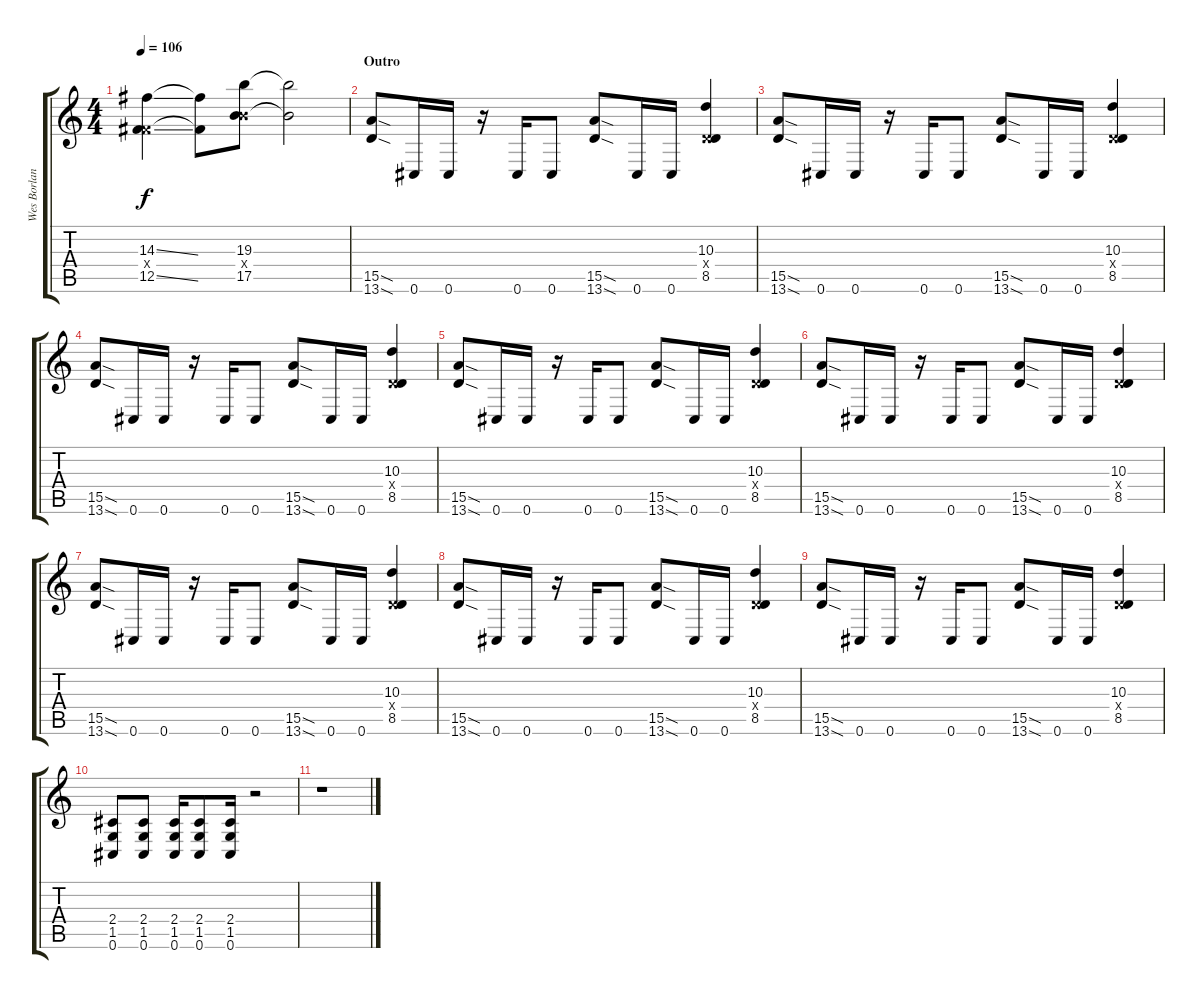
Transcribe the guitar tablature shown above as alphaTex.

\track ("Wes Borland" "Wes Borlan") {instrument distortionguitar}
\staff {score tabs}
\tuning (Db4 Ab3 E3 B2 Gb2 Db2) {hide}
\ts (4 4)
\tempo 106
\clef g2
\ks c
(14.3{ss} 7.4{x} 12.5{ss}).4{dy f} (14.3{t} 12.5{t}).8 (19.3 12.4{x} 17.5).8 (19.3{t} 17.5{t}).2 |
\section ("" "Outro")
(15.5{sod} 13.6{sod}).8{instrument distortionguitar} 0.6.16 0.6.16 r.16 0.6.16 0.6.8 (15.5{sod} 13.6{sod}).8 0.6.16 0.6.16 (10.3 3.4{x} 8.5).4 |
(15.5{sod} 13.6{sod}).8 0.6.16 0.6.16 r.16 0.6.16 0.6.8 (15.5{sod} 13.6{sod}).8 0.6.16 0.6.16 (10.3 3.4{x} 8.5).4 |
(15.5{sod} 13.6{sod}).8 0.6.16 0.6.16 r.16 0.6.16 0.6.8 (15.5{sod} 13.6{sod}).8 0.6.16 0.6.16 (10.3 3.4{x} 8.5).4 |
(15.5{sod} 13.6{sod}).8 0.6.16 0.6.16 r.16 0.6.16 0.6.8 (15.5{sod} 13.6{sod}).8 0.6.16 0.6.16 (10.3 3.4{x} 8.5).4 |
(15.5{sod} 13.6{sod}).8 0.6.16 0.6.16 r.16 0.6.16 0.6.8 (15.5{sod} 13.6{sod}).8 0.6.16 0.6.16 (10.3 3.4{x} 8.5).4 |
(15.5{sod} 13.6{sod}).8 0.6.16 0.6.16 r.16 0.6.16 0.6.8 (15.5{sod} 13.6{sod}).8 0.6.16 0.6.16 (10.3 3.4{x} 8.5).4 |
(15.5{sod} 13.6{sod}).8 0.6.16 0.6.16 r.16 0.6.16 0.6.8 (15.5{sod} 13.6{sod}).8 0.6.16 0.6.16 (10.3 3.4{x} 8.5).4 |
(15.5{sod} 13.6{sod}).8 0.6.16 0.6.16 r.16 0.6.16 0.6.8 (15.5{sod} 13.6{sod}).8 0.6.16 0.6.16 (10.3 3.4{x} 8.5).4 |
(2.4 1.5 0.6).8 (2.4 1.5 0.6).8 (2.4 1.5 0.6).16 (2.4 1.5 0.6).8 (2.4 1.5 0.6).16 r.2 |
r.1
